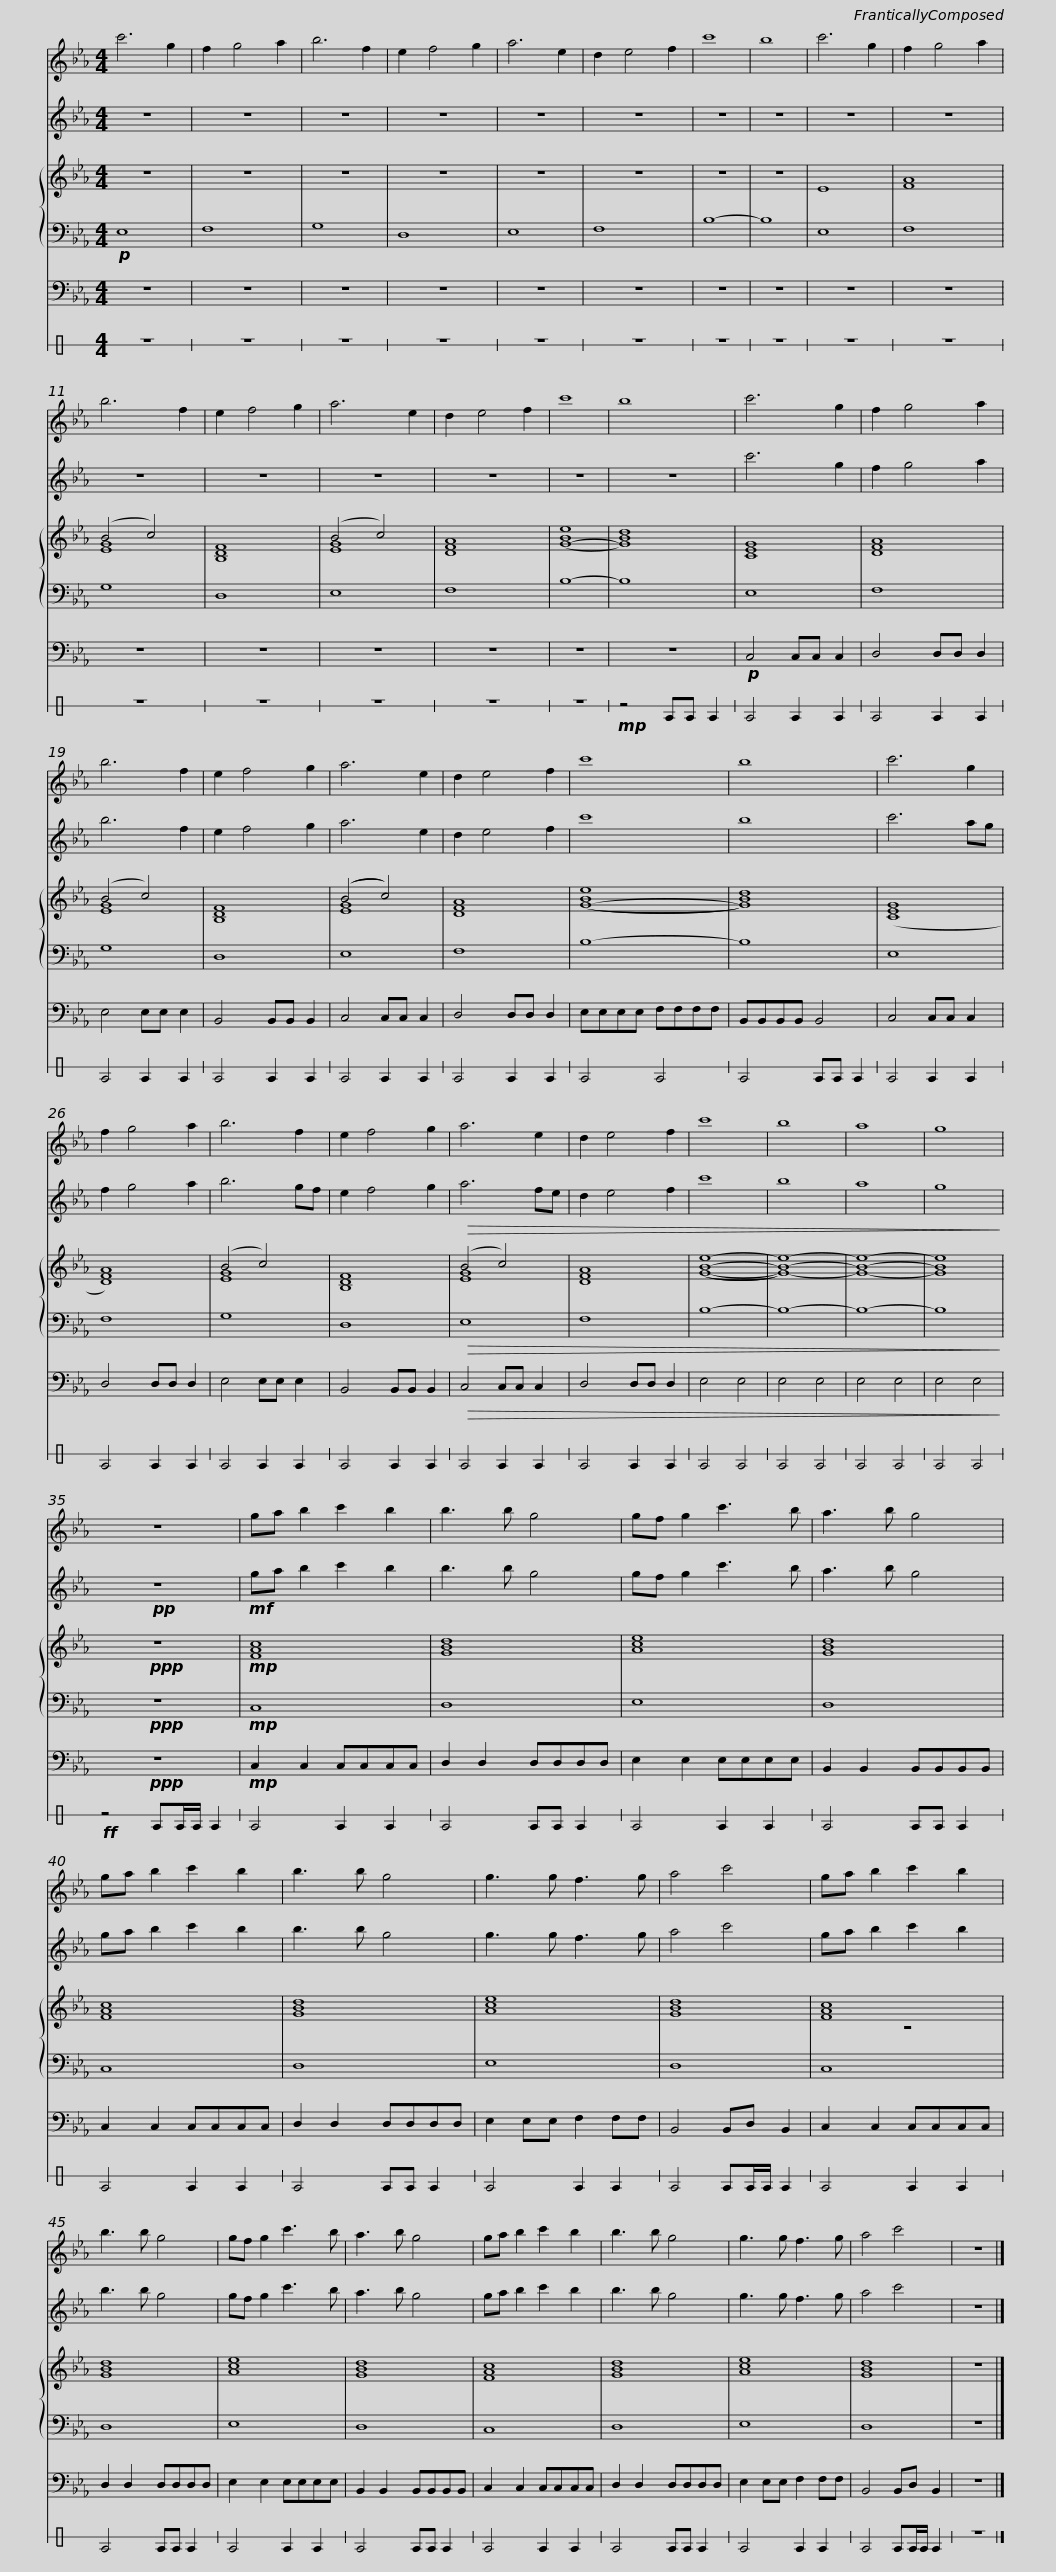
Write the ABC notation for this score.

X:1
%%score 1 2 { ( 3 5 6 ) | 4 } 7 8
L:1/8
M:4/4
I:linebreak $
K:Eb
V:1 treble
V:2 treble
V:3 treble
V:5 treble
V:6 treble
V:4 bass
V:7 bass transpose=-12
V:8 perc stafflines=1
K:none
V:1
 c'6 g2 | f2 g4 a2 | b6 f2 | e2 f4 g2 | a6 e2 | %5
 d2 e4 f2 | c'8 | b8 | c'6 g2 |$ f2 g4 a2 | %10
 b6 f2 | e2 f4 g2 | a6 e2 | d2 e4 f2 | c'8 | %15
 b8 | c'6 g2 | f2 g4 a2 |$ b6 f2 | e2 f4 g2 | %20
 a6 e2 | d2 e4 f2 | c'8 | b8 |$ c'6 g2 | %25
 f2 g4 a2 | b6 f2 | e2 f4 g2 | a6 e2 | d2 e4 f2 | %30
 c'8 |$ b8 | a8 | g8 | z8 | %35
 ga b2 c'2 b2 | b3 b g4 | gf g2 c'3 b |$ a3 b g4 | ga b2 c'2 b2 | %40
 b3 b g4 | g3 g f3 g | a4 c'4 |$ ga b2 c'2 b2 | b3 b g4 | %45
 gf g2 c'3 b | a3 b g4 | ga b2 c'2 b2 |$ b3 b g4 | g3 g f3 g | %50
 a4 c'4 | z8 |] %52
V:2
 z8 | z8 | z8 | z8 | z8 | %5
 z8 | z8 | z8 | z8 |$ z8 | %10
 z8 | z8 | z8 | z8 | z8 | %15
 z8 | c'6 g2 | f2 g4 a2 |$ b6 f2 | e2 f4 g2 | %20
 a6 e2 | d2 e4 f2 | c'8 | b8 |$ c'6 ag | %25
 f2 g4 a2 | b6 gf | e2 f4 g2 |!>(! a6 fe | d2 e4 f2 | %30
 c'8 |$ b8 | a8 | g8!>)! |!pp! z8 | %35
!mf! ga b2 c'2 b2 | b3 b g4 | gf g2 c'3 b |$ a3 b g4 | ga b2 c'2 b2 | %40
 b3 b g4 | g3 g f3 g | a4 c'4 |$ ga b2 c'2 b2 | b3 b g4 | %45
 gf g2 c'3 b | a3 b g4 | ga b2 c'2 b2 |$ b3 b g4 | g3 g f3 g | %50
 a4 c'4 | z8 |] %52
V:3
 z8 | z8 | z8 | z8 | z8 | %5
 z8 | z8 | z8 | E8 |$ A8 | %10
 (B4 c4) | F8 | (B4 c4) | [DFA]8 | ([G-Be]8 | %15
 [GBd]8) | [CEG]8 | [DA]8 |$ (B4 c4) | [B,DF]8 | %20
 ((B4 c4)) | [DFA]8 | (([G-Be]8 | [GBd]8)) |$ ([CEG]8 | %25
 [DA]8) | (B4 c4) | [B,DF]8 | (B4 c4) | [DFA]8 | %30
 (([GBe]8- |$ [GBe]8-)) | [GBe]8- | [GBe]8 |!ppp! z8 | %35
!mp! [FAc]8 | [GBd]8 | [Ace]8 |$ [GBd]8 | [FAc]8 | %40
 [GBd]8 | [Ace]8 | [GB]8 |$ [FAc]8 | [GBd]8 | %45
 [Ace]8 | [GBd]8 | [FA]8 |$ [GBd]8 | [Ace]8 | %50
 [GBd]8 | z8 |] %52
V:4
!p! E,8 | F,8 | G,8 | D,8 | E,8 | %5
 F,8 | B,8- | B,8 | E,8 |$ F,8 | %10
 G,8 | D,8 | E,8 | F,8 | B,8- | %15
 B,8 | E,8 | F,8 |$ G,8 | D,8 | %20
 E,8 | F,8 | B,8- | B,8 |$ E,8 | %25
 F,8 | G,8 | D,8 |!>(! E,8 | F,8 | %30
 B,8- |$ B,8- | B,8- | B,8!>)! |!ppp! z8 | %35
!mp! C,8 | D,8 | E,8 |$ D,8 | C,8 | %40
 D,8 | E,8 | D,8 |$ C,8 | D,8 | %45
 E,8 | D,8 | C,8 |$ D,8 | E,8 | %50
 D,8 | z8 |] %52
V:5
 x8 | x8 | x8 | x8 | x8 | %5
 x8 | x8 | x8 | x8 |$ F8 | %10
 G8 | D8 | G8 | x8 | x8 | %15
 x8 | x8 | F8 |$ G8 | x8 | %20
 G8 | x8 | x8 | x8 |$ x8 | %25
 F8 | G8 | x8 | G8 | x8 | %30
 x8 |$ x8 | x8 | x8 | x8 | %35
 x8 | x8 | x8 |$ x8 | x8 | %40
 x8 | x8 | d8 |$ z8 | x8 | %45
 x8 | x8 | c8 |$ x8 | x8 | %50
 x8 | x8 |] %52
V:6
 x8 | x8 | x8 | x8 | x8 | %5
 x8 | x8 | x8 | x8 |$ x8 | %10
 E8 | B,8 | E8 | x8 | x8 | %15
 x8 | x8 | x8 |$ E8 | x8 | %20
 E8 | x8 | x8 | x8 |$ x8 | %25
 x8 | E8 | x8 | E8 | x8 | %30
 x8 |$ x8 | x8 | x8 | x8 | %35
 x8 | x8 | x8 |$ x8 | x8 | %40
 x8 | x8 | x8 |$ x8 | x8 | %45
 x8 | x8 | x8 |$ x8 | x8 | %50
 x8 | x8 |] %52
V:7
 z8 | z8 | z8 | z8 | z8 | %5
 z8 | z8 | z8 | z8 |$ z8 | %10
 z8 | z8 | z8 | z8 | z8 | %15
 z8 |!p! C,4 C,C, C,2 | D,4 D,D, D,2 |$ E,4 E,E, E,2 | B,,4 B,,B,, B,,2 | %20
 C,4 C,C, C,2 | D,4 D,D, D,2 | E,E,E,E, F,F,F,F, | B,,B,,B,,B,, B,,4 |$ C,4 C,C, C,2 | %25
 D,4 D,D, D,2 | E,4 E,E, E,2 | B,,4 B,,B,, B,,2 |!>(! C,4 C,C, C,2 | D,4 D,D, D,2 | %30
 E,4 E,4 |$ E,4 E,4 | E,4 E,4 | E,4 E,4!>)! |!ppp! z8 | %35
!mp! C,2 C,2 C,C,C,C, | D,2 D,2 D,D,D,D, | E,2 E,2 E,E,E,E, |$ B,,2 B,,2 B,,B,,B,,B,, | C,2 C,2 C,C,C,C, | %40
 D,2 D,2 D,D,D,D, | E,2 E,E, F,2 F,F, | B,,4 B,,D, B,,2 |$ C,2 C,2 C,C,C,C, | D,2 D,2 D,D,D,D, | %45
 E,2 E,2 E,E,E,E, | B,,2 B,,2 B,,B,,B,,B,, | C,2 C,2 C,C,C,C, |$ D,2 D,2 D,D,D,D, | E,2 E,E, F,2 F,F, | %50
 B,,4 B,,D, B,,2 | z8 |] %52
V:8
[K:C] z8 | z8 | z8 | z8 | z8 | %5
 z8 | z8 | z8 | z8 |$ z8 | %10
 z8 | z8 | z8 | z8 | z8 | %15
!mp! z4 EE E2 | E4 E2 E2 | E4 E2 E2 |$ E4 E2 E2 | E4 E2 E2 | %20
 E4 E2 E2 | E4 E2 E2 | E4 E4 | E4 EE E2 |$ E4 E2 E2 | %25
 E4 E2 E2 | E4 E2 E2 | E4 E2 E2 | E4 E2 E2 | E4 E2 E2 | %30
 E4 E4 |$ E4 E4 | E4 E4 | E4 E4 |!ff! z4 EE/E/ E2 | %35
 E4 E2 E2 | E4 EE E2 | E4 E2 E2 |$ E4 EE E2 | E4 E2 E2 | %40
 E4 EE E2 | E4 E2 E2 | E4 EE/E/ E2 |$ E4 E2 E2 | E4 EE E2 | %45
 E4 E2 E2 | E4 EE E2 | E4 E2 E2 |$ E4 EE E2 | E4 E2 E2 | %50
 E4 EE/E/ E2 | z8 |] %52
